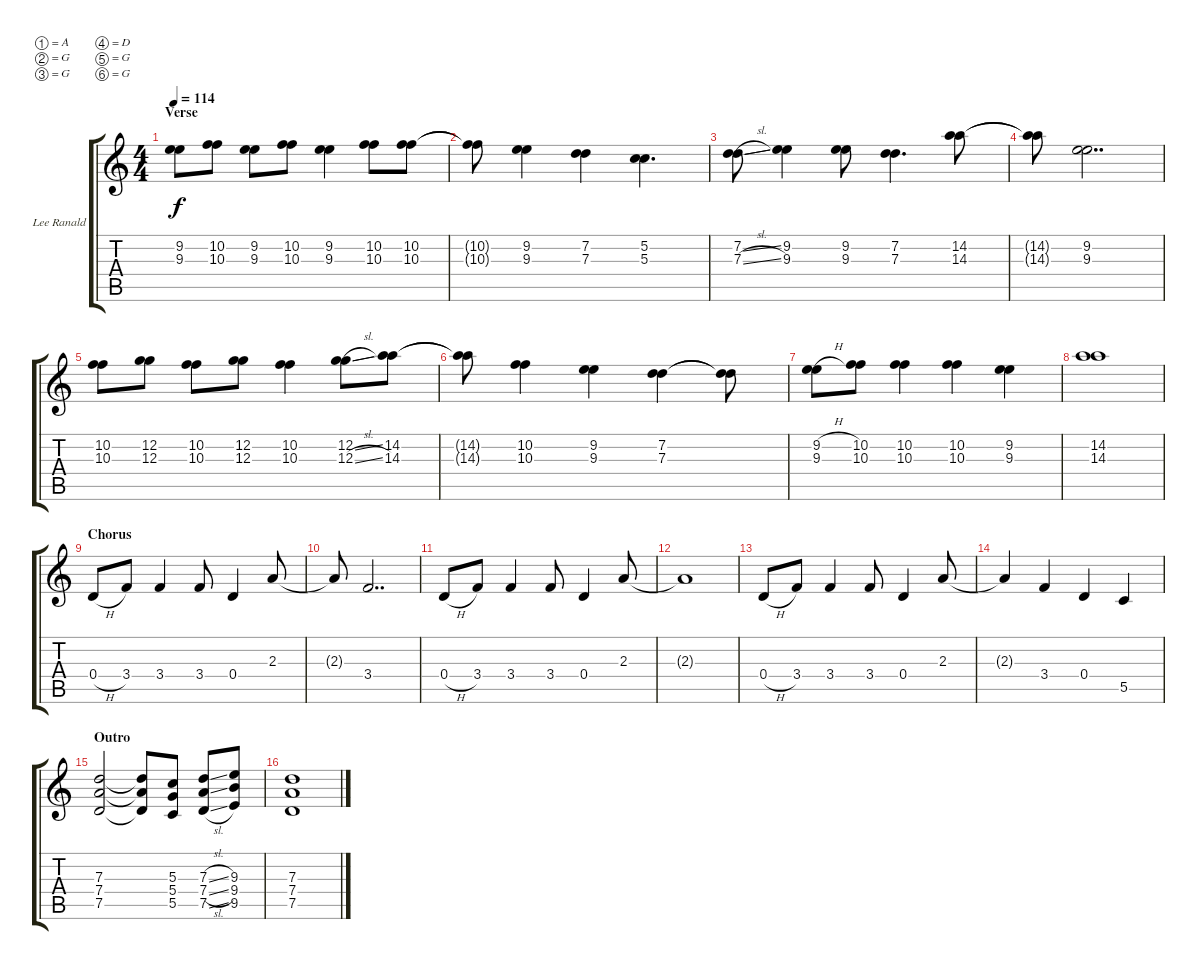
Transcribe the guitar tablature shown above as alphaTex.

\defaultSystemsLayout 4
\bracketExtendMode groupsimilarinstruments
\firstSystemTrackNameOrientation horizontal
\otherSystemsTrackNameOrientation horizontal
\track ("Lee Ranaldo" "Lee Ranald") {instrument overdrivenguitar}
\staff {score tabs}
\tuning (A4 G3 G3 D3 G2 G2)
\ts (4 4)
\section ("" "Verse")
\tempo 114
\clef g2
\scale
0.333333
\ks c
(9.3 9.2).8{dy f} (10.2 10.3).8 (9.3 9.2).8 (10.2 10.3).8 (9.3 9.2).4 (10.3 10.2).8 (10.2 10.3).8 |
\scale
0.333333 (10.3{t} 10.2{t}).8 (9.3 9.2).4 (7.2 7.3).4 (5.3 5.2).4{d} |
\scale
0.333333 (7.2{sl} 7.3{sl}).8 (9.2 9.3).4 (9.3 9.2).8 (7.2 7.3).4{d} (14.3 14.2).8 |
\scale
0.333333 (14.3{t} 14.2{t}).8 (9.3 9.2).2{dd} |
\scale
0.333333 (10.3 10.2).8 (12.2 12.3).8 (10.3 10.2).8 (12.2 12.3).8 (10.3 10.2).4 (12.2{sl} 12.3{sl}).8 (14.2 14.3).8 |
\scale
0.333333 (14.3{t} 14.2{t}).8 (10.3 10.2).4 (9.2 9.3).4 (7.2 7.3).4 (7.3{t} 7.2{t}).8 |
\scale
0.333333 (9.3{h} 9.2{h}).8 (10.3 10.2).8 (10.2 10.3).4 (10.2 10.3).4 (9.3 9.2).4 |
\scale
0.333333 (14.3 14.2).1 |
\section ("" "Chorus")
\scale
0.333333 0.4{h}.8 3.4.8 3.4.4 3.4.8 0.4.4 2.3.8 |
\scale
0.333333 2.3{t}.8 3.4.2{dd} |
\scale
0.333333 0.4{h}.8 3.4.8 3.4.4 3.4.8 0.4.4 2.3.8 |
\scale
0.333333 2.3{t}.1 |
\scale
0.333333 0.4{h}.8 3.4.8 3.4.4 3.4.8 0.4.4 2.3.8 |
\scale
0.333333 2.3{t}.4 3.4.4 0.4.4 5.5.4 |
\section ("" "Outro")
(7.4 7.3 7.5).2 (7.3{t} 7.4{t} 7.5{t}).8 (5.3 5.4 5.5).8 (7.4{sl} 7.3{sl} 7.5{sl}).8 (9.4 9.3 9.5).8 |
\scale
0.333333 (7.3 7.4 7.5).1
